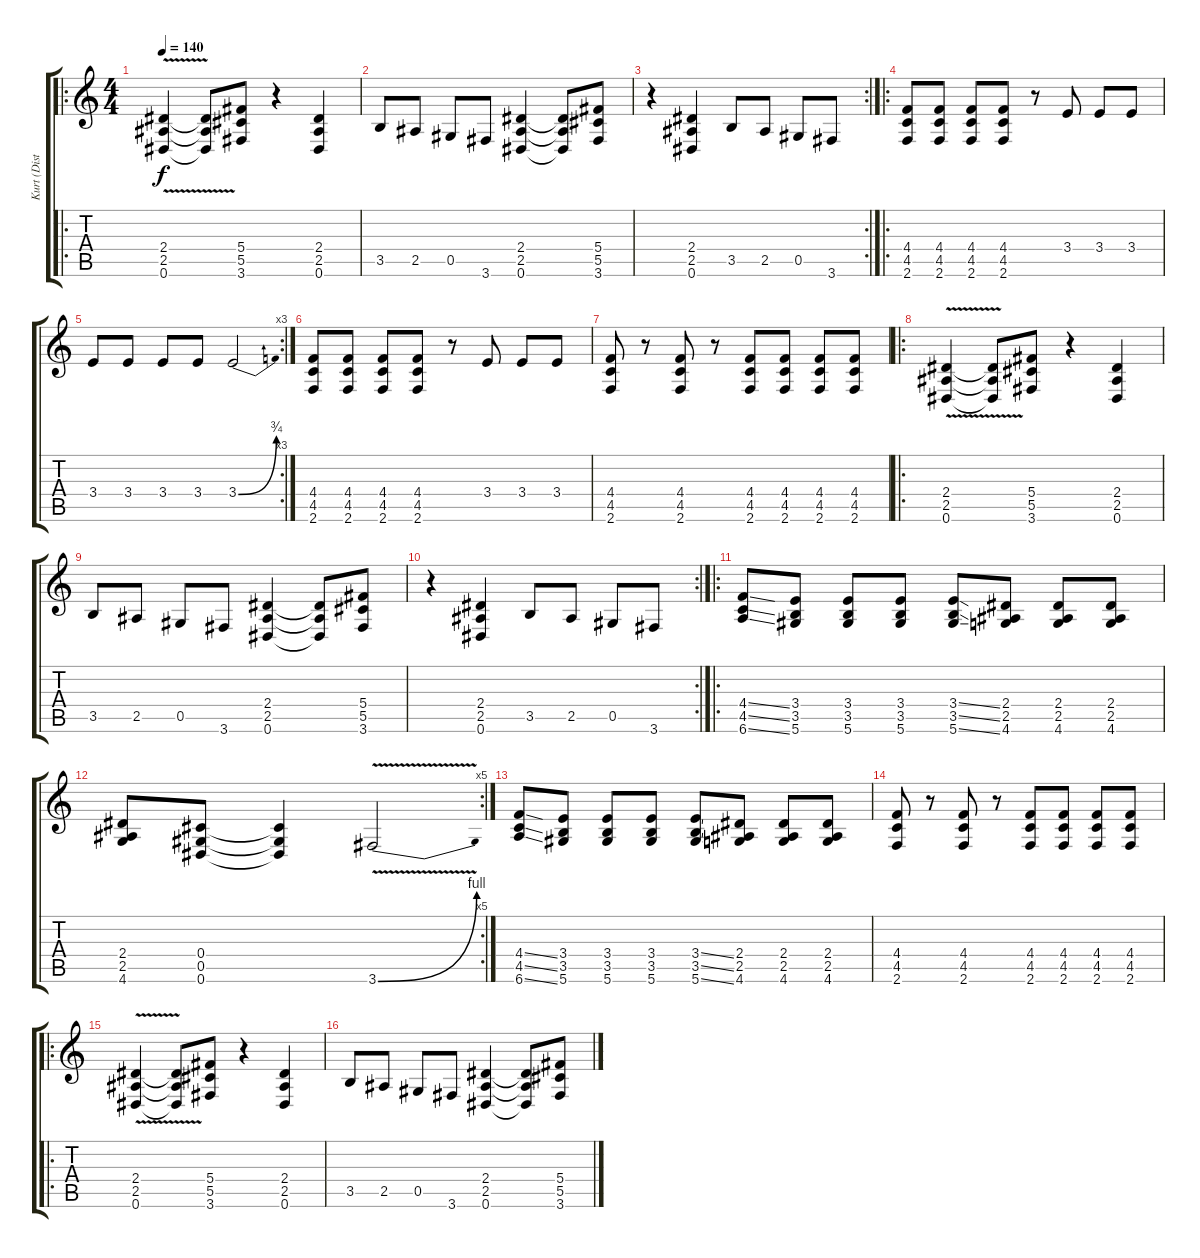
\track ("Kurt (Disto Guitar)" "Kurt (Dist") {instrument distortionguitar}
\staff {score tabs}
\tuning (Eb4 Bb3 Gb3 Db3 Ab2 Eb2) {hide}
\ro
\ts (4 4)
\tempo 140
\clef g2
\ks c
(2.4{v} 2.5{v} 0.6{v}).4{dy f} (2.4{t} 2.5{t} 0.6{t}).8 (5.4 5.5 3.6).8 r.4 (2.4 2.5 0.6).4 |
3.5.8 2.5.8 0.5.8 3.6.8 (2.4 2.5 0.6).4 (2.4{t} 2.5{t} 0.6{t}).8 (5.4 5.5 3.6).8 |
\rc 2
r.4 (2.4 2.5 0.6).4 3.5.8 2.5.8 0.5.8 3.6.8 |
\ro
(4.4 4.5 2.6).8 (4.4 4.5 2.6).8 (4.4 4.5 2.6).8 (4.4 4.5 2.6).8 r.8 3.4.8 3.4.8 3.4.8 |
\rc 3
3.4.8 3.4.8 3.4.8 3.4.8 3.4{be (bend 0 0 60 3)}.2 |
(4.4 4.5 2.6).8 (4.4 4.5 2.6).8 (4.4 4.5 2.6).8 (4.4 4.5 2.6).8 r.8 3.4.8 3.4.8 3.4.8 |
(4.4 4.5 2.6).8 r.8 (4.4 4.5 2.6).8 r.8 (4.4 4.5 2.6).8 (4.4 4.5 2.6).8 (4.4 4.5 2.6).8 (4.4 4.5 2.6).8 |
\ro
(2.4{v} 2.5{v} 0.6{v}).4 (2.4{t} 2.5{t} 0.6{t}).8 (5.4 5.5 3.6).8 r.4 (2.4 2.5 0.6).4 |
3.5.8 2.5.8 0.5.8 3.6.8 (2.4 2.5 0.6).4 (2.4{t} 2.5{t} 0.6{t}).8 (5.4 5.5 3.6).8 |
\rc 2
r.4 (2.4 2.5 0.6).4 3.5.8 2.5.8 0.5.8 3.6.8 |
\ro
(4.4{ss} 4.5{ss} 6.6{ss}).8 (3.4 3.5 5.6).8 (3.4 3.5 5.6).8 (3.4 3.5 5.6).8 (3.4{ss} 3.5{ss} 5.6{ss}).8 (2.4 2.5 4.6).8 (2.4 2.5 4.6).8 (2.4 2.5 4.6).8 |
\rc 5
(2.4 2.5 4.6).8 (0.4 0.5 0.6).8 (0.4{t} 0.5{t} 0.6{t}).4 3.6{be (bend 0 0 60 4) v}.2 |
(4.4{ss} 4.5{ss} 6.6{ss}).8 (3.4 3.5 5.6).8 (3.4 3.5 5.6).8 (3.4 3.5 5.6).8 (3.4{ss} 3.5{ss} 5.6{ss}).8 (2.4 2.5 4.6).8 (2.4 2.5 4.6).8 (2.4 2.5 4.6).8 |
(4.4 4.5 2.6).8 r.8 (4.4 4.5 2.6).8 r.8 (4.4 4.5 2.6).8 (4.4 4.5 2.6).8 (4.4 4.5 2.6).8 (4.4 4.5 2.6).8 |
\ro
(2.4{v} 2.5{v} 0.6{v}).4 (2.4{t} 2.5{t} 0.6{t}).8 (5.4 5.5 3.6).8 r.4 (2.4 2.5 0.6).4 |
3.5.8 2.5.8 0.5.8 3.6.8 (2.4 2.5 0.6).4 (2.4{t} 2.5{t} 0.6{t}).8 (5.4 5.5 3.6).8
